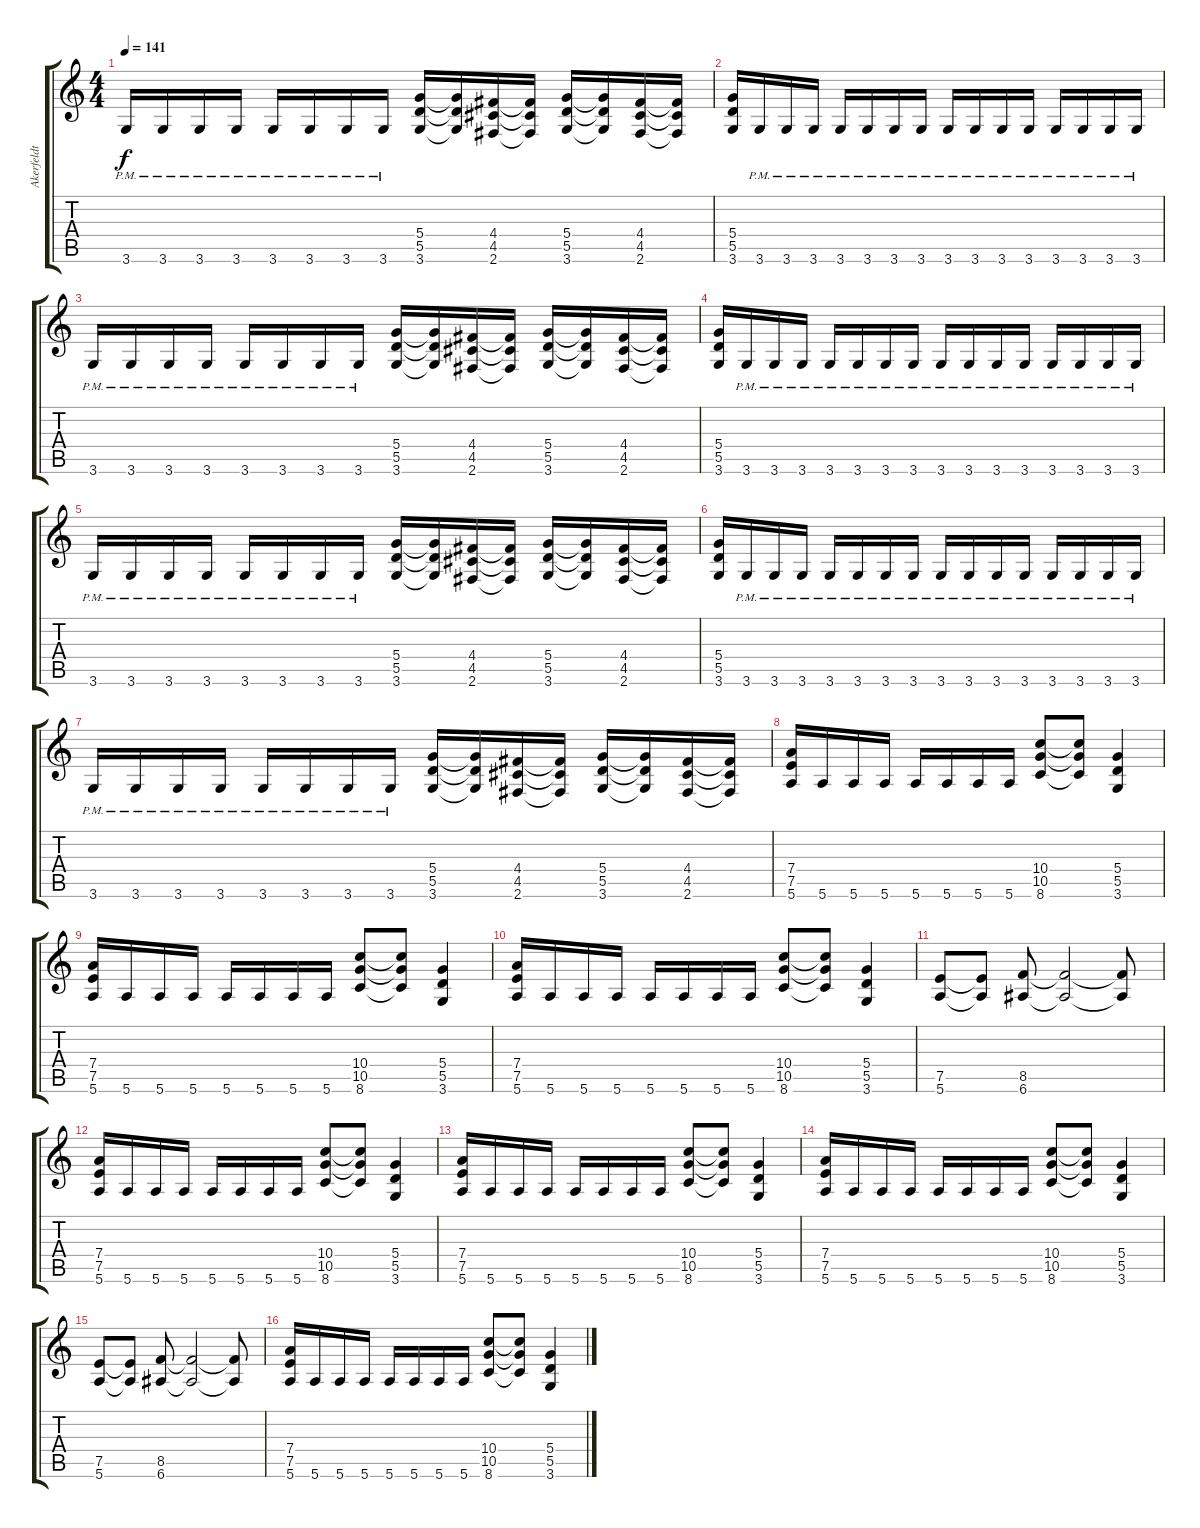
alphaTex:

\track ("Akerfeldt" "Akerfeldt") {instrument overdrivenguitar}
\staff {score tabs}
\tuning (E4 B3 G3 D3 A2 E2) {hide}
\ts (4 4)
\tempo 141
\clef g2
\ks c
3.6{pm}.16{dy f} 3.6{pm}.16 3.6{pm}.16 3.6{pm}.16 3.6{pm}.16 3.6{pm}.16 3.6{pm}.16 3.6{pm}.16 (5.4 5.5 3.6).16 (5.4{t} 5.5{t} 3.6{t}).16 (4.4 4.5 2.6).16 (4.4{t} 4.5{t} 2.6{t}).16 (5.4 5.5 3.6).16 (5.4{t} 5.5{t} 3.6{t}).16 (4.4 4.5 2.6).16 (4.4{t} 4.5{t} 2.6{t}).16 |
(5.4 5.5 3.6).16 3.6{pm}.16 3.6{pm}.16 3.6{pm}.16 3.6{pm}.16 3.6{pm}.16 3.6{pm}.16 3.6{pm}.16 3.6{pm}.16 3.6{pm}.16 3.6{pm}.16 3.6{pm}.16 3.6{pm}.16 3.6{pm}.16 3.6{pm}.16 3.6{pm}.16 |
3.6{pm}.16 3.6{pm}.16 3.6{pm}.16 3.6{pm}.16 3.6{pm}.16 3.6{pm}.16 3.6{pm}.16 3.6{pm}.16 (5.4 5.5 3.6).16 (5.4{t} 5.5{t} 3.6{t}).16 (4.4 4.5 2.6).16 (4.4{t} 4.5{t} 2.6{t}).16 (5.4 5.5 3.6).16 (5.4{t} 5.5{t} 3.6{t}).16 (4.4 4.5 2.6).16 (4.4{t} 4.5{t} 2.6{t}).16 |
(5.4 5.5 3.6).16 3.6{pm}.16 3.6{pm}.16 3.6{pm}.16 3.6{pm}.16 3.6{pm}.16 3.6{pm}.16 3.6{pm}.16 3.6{pm}.16 3.6{pm}.16 3.6{pm}.16 3.6{pm}.16 3.6{pm}.16 3.6{pm}.16 3.6{pm}.16 3.6{pm}.16 |
3.6{pm}.16 3.6{pm}.16 3.6{pm}.16 3.6{pm}.16 3.6{pm}.16 3.6{pm}.16 3.6{pm}.16 3.6{pm}.16 (5.4 5.5 3.6).16 (5.4{t} 5.5{t} 3.6{t}).16 (4.4 4.5 2.6).16 (4.4{t} 4.5{t} 2.6{t}).16 (5.4 5.5 3.6).16 (5.4{t} 5.5{t} 3.6{t}).16 (4.4 4.5 2.6).16 (4.4{t} 4.5{t} 2.6{t}).16 |
(5.4 5.5 3.6).16 3.6{pm}.16 3.6{pm}.16 3.6{pm}.16 3.6{pm}.16 3.6{pm}.16 3.6{pm}.16 3.6{pm}.16 3.6{pm}.16 3.6{pm}.16 3.6{pm}.16 3.6{pm}.16 3.6{pm}.16 3.6{pm}.16 3.6{pm}.16 3.6{pm}.16 |
3.6{pm}.16 3.6{pm}.16 3.6{pm}.16 3.6{pm}.16 3.6{pm}.16 3.6{pm}.16 3.6{pm}.16 3.6{pm}.16 (5.4 5.5 3.6).16 (5.4{t} 5.5{t} 3.6{t}).16 (4.4 4.5 2.6).16 (4.4{t} 4.5{t} 2.6{t}).16 (5.4 5.5 3.6).16 (5.4{t} 5.5{t} 3.6{t}).16 (4.4 4.5 2.6).16 (4.4{t} 4.5{t} 2.6{t}).16 |
(7.4 7.5 5.6).16 5.6.16 5.6.16 5.6.16 5.6.16 5.6.16 5.6.16 5.6.16 (10.4 10.5 8.6).8 (10.4{t} 10.5{t} 8.6{t}).8 (5.4 5.5 3.6).4 |
(7.4 7.5 5.6).16 5.6.16 5.6.16 5.6.16 5.6.16 5.6.16 5.6.16 5.6.16 (10.4 10.5 8.6).8 (10.4{t} 10.5{t} 8.6{t}).8 (5.4 5.5 3.6).4 |
(7.4 7.5 5.6).16 5.6.16 5.6.16 5.6.16 5.6.16 5.6.16 5.6.16 5.6.16 (10.4 10.5 8.6).8 (10.4{t} 10.5{t} 8.6{t}).8 (5.4 5.5 3.6).4 |
(7.5 5.6).8 (7.5{t} 5.6{t}).8 (8.5 6.6).8 (8.5{t} 6.6{t}).2 (8.5{t} 6.6{t}).8 |
(7.4 7.5 5.6).16 5.6.16 5.6.16 5.6.16 5.6.16 5.6.16 5.6.16 5.6.16 (10.4 10.5 8.6).8 (10.4{t} 10.5{t} 8.6{t}).8 (5.4 5.5 3.6).4 |
(7.4 7.5 5.6).16 5.6.16 5.6.16 5.6.16 5.6.16 5.6.16 5.6.16 5.6.16 (10.4 10.5 8.6).8 (10.4{t} 10.5{t} 8.6{t}).8 (5.4 5.5 3.6).4 |
(7.4 7.5 5.6).16 5.6.16 5.6.16 5.6.16 5.6.16 5.6.16 5.6.16 5.6.16 (10.4 10.5 8.6).8 (10.4{t} 10.5{t} 8.6{t}).8 (5.4 5.5 3.6).4 |
(7.5 5.6).8 (7.5{t} 5.6{t}).8 (8.5 6.6).8 (8.5{t} 6.6{t}).2 (8.5{t} 6.6{t}).8 |
(7.4 7.5 5.6).16 5.6.16 5.6.16 5.6.16 5.6.16 5.6.16 5.6.16 5.6.16 (10.4 10.5 8.6).8 (10.4{t} 10.5{t} 8.6{t}).8 (5.4 5.5 3.6).4
